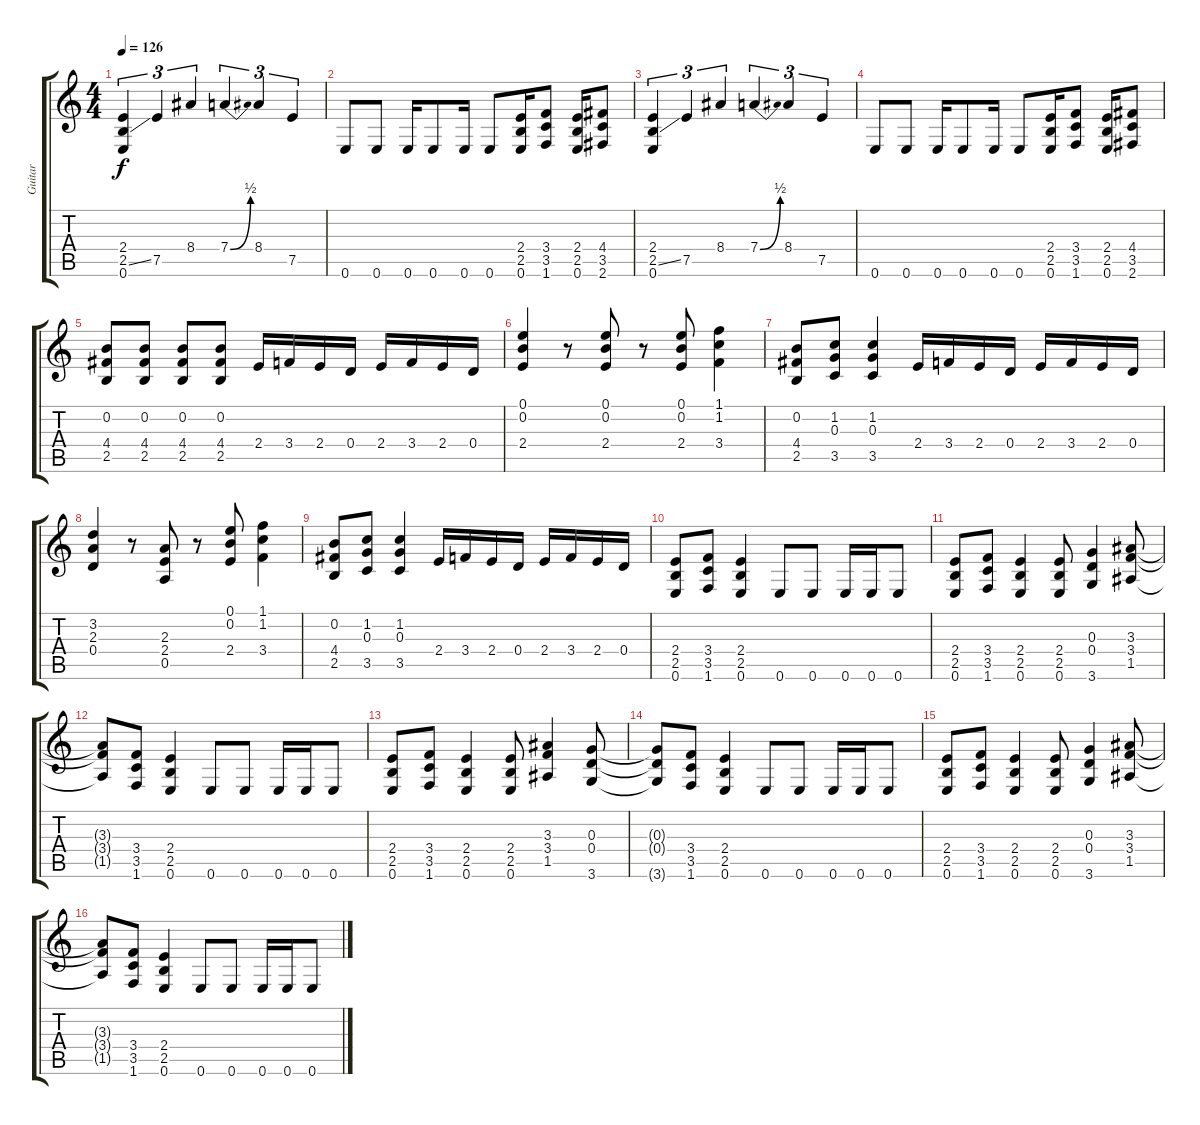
\track ("Guitar" "Guitar") {instrument distortionguitar}
\staff {score tabs}
\tuning (E4 B3 G3 D3 A2 E2) {hide}
\ts (4 4)
\tempo 126
\clef g2
\ks c
(2.4 2.5{ss} 0.6).4{tu (3 2) dy f} 7.5.4{tu (3 2)} 8.4.4{tu (3 2)} 7.4{be (bend 0 0 60 2)}.4{tu (3 2)} 8.4.4{tu (3 2)} 7.5.4{tu (3 2)} |
0.6.8 0.6.8 0.6.16 0.6.8 0.6.16 0.6.8 (2.4 2.5 0.6).16 (3.4 3.5 1.6).8 (2.4 2.5 0.6).16 (4.4 3.5 2.6).8 |
(2.4 2.5{ss} 0.6).4{tu (3 2)} 7.5.4{tu (3 2)} 8.4.4{tu (3 2)} 7.4{be (bend 0 0 60 2)}.4{tu (3 2)} 8.4.4{tu (3 2)} 7.5.4{tu (3 2)} |
0.6.8 0.6.8 0.6.16 0.6.8 0.6.16 0.6.8 (2.4 2.5 0.6).16 (3.4 3.5 1.6).8 (2.4 2.5 0.6).16 (4.4 3.5 2.6).8 |
(0.2 4.4 2.5).8 (0.2 4.4 2.5).8 (0.2 4.4 2.5).8 (0.2 4.4 2.5).8 2.4.16 3.4.16 2.4.16 0.4.16 2.4.16 3.4.16 2.4.16 0.4.16 |
(0.1 0.2 2.4).4 r.8 (0.1 0.2 2.4).8 r.8 (0.1 0.2 2.4).8 (1.1 1.2 3.4).4 |
(0.2 4.4 2.5).8 (1.2 0.3 3.5).8 (1.2 0.3 3.5).4 2.4.16 3.4.16 2.4.16 0.4.16 2.4.16 3.4.16 2.4.16 0.4.16 |
(3.2 2.3 0.4).4 r.8 (2.3 2.4 0.5).8 r.8 (0.1 0.2 2.4).8 (1.1 1.2 3.4).4 |
(0.2 4.4 2.5).8 (1.2 0.3 3.5).8 (1.2 0.3 3.5).4 2.4.16 3.4.16 2.4.16 0.4.16 2.4.16 3.4.16 2.4.16 0.4.16 |
(2.4 2.5 0.6).8 (3.4 3.5 1.6).8 (2.4 2.5 0.6).4 0.6.8 0.6.8 0.6.16 0.6.16 0.6.8 |
(2.4 2.5 0.6).8 (3.4 3.5 1.6).8 (2.4 2.5 0.6).4 (2.4 2.5 0.6).8 (0.3 0.4 3.6).4 (3.3 3.4 1.5).8 |
(3.3{t} 3.4{t} 1.5{t}).8 (3.4 3.5 1.6).8 (2.4 2.5 0.6).4 0.6.8 0.6.8 0.6.16 0.6.16 0.6.8 |
(2.4 2.5 0.6).8 (3.4 3.5 1.6).8 (2.4 2.5 0.6).4 (2.4 2.5 0.6).8 (3.3 3.4 1.5).4 (0.3 0.4 3.6).8 |
(0.3{t} 0.4{t} 3.6{t}).8 (3.4 3.5 1.6).8 (2.4 2.5 0.6).4 0.6.8 0.6.8 0.6.16 0.6.16 0.6.8 |
(2.4 2.5 0.6).8 (3.4 3.5 1.6).8 (2.4 2.5 0.6).4 (2.4 2.5 0.6).8 (0.3 0.4 3.6).4 (3.3 3.4 1.5).8 |
(3.3{t} 3.4{t} 1.5{t}).8 (3.4 3.5 1.6).8 (2.4 2.5 0.6).4 0.6.8 0.6.8 0.6.16 0.6.16 0.6.8
